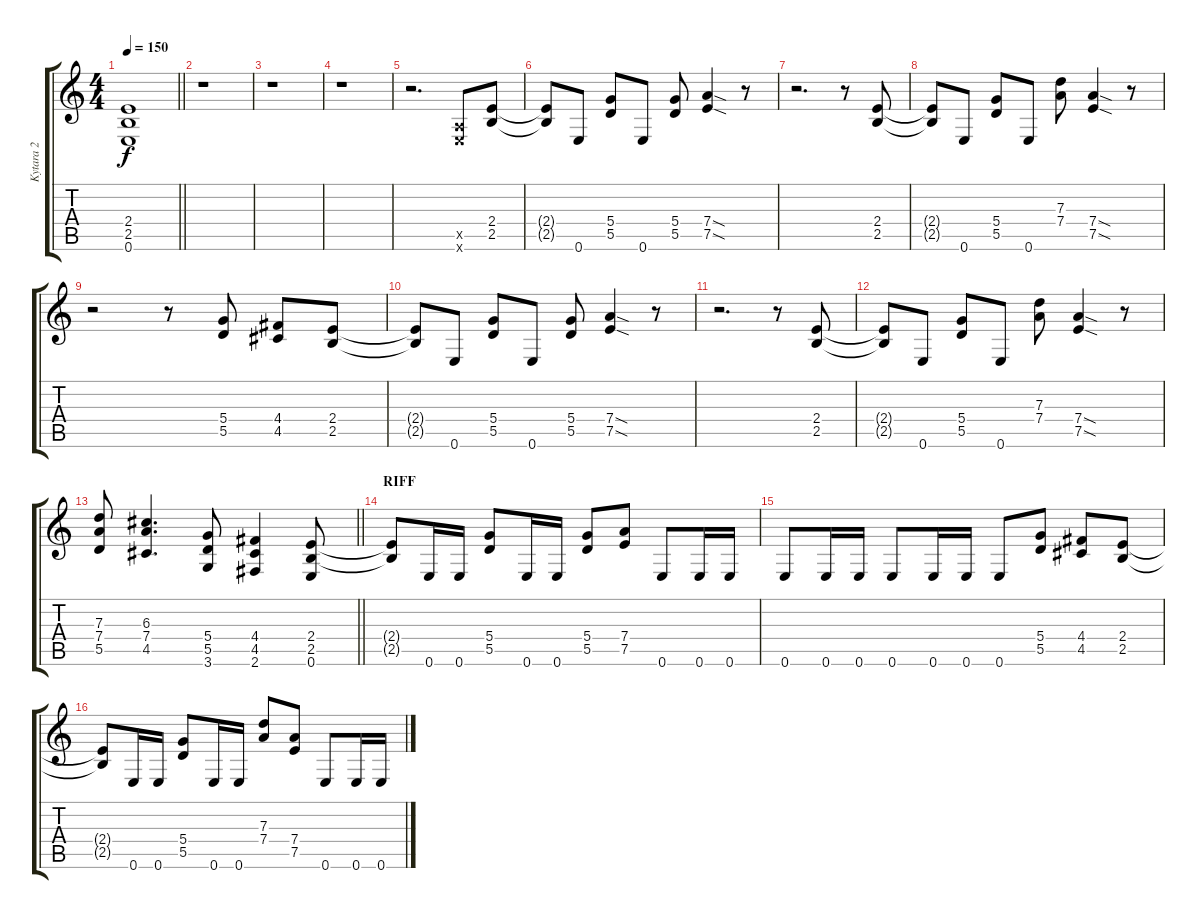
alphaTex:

\track ("Kytara 2" "Kytara 2") {instrument distortionguitar}
\staff {score tabs}
\tuning (E4 B3 G3 D3 A2 E2) {hide}
\ts (4 4)
\tempo 150
\clef g2
\barLineRight lightlight
\ks c
(2.4{t} 2.5{t} 0.6{t}).1{dy f} |
\section ("" "")
r.1 |
r.1 |
r.1 |
r.2{d volume 11} (0.5{x} 0.6{x}).8 (2.4 2.5).8 |
(2.4{t} 2.5{t}).8 0.6.8 (5.4 5.5).8 0.6.8 (5.4 5.5).8 (7.4{sod} 7.5{sod}).4 r.8 |
r.2{d} r.8 (2.4 2.5).8 |
(2.4{t} 2.5{t}).8 0.6.8 (5.4 5.5).8 0.6.8 (7.3 7.4).8 (7.4{sod} 7.5{sod}).4 r.8 |
r.2 r.8 (5.4 5.5).8 (4.4 4.5).8 (2.4 2.5).8 |
(2.4{t} 2.5{t}).8 0.6.8 (5.4 5.5).8 0.6.8 (5.4 5.5).8 (7.4{sod} 7.5{sod}).4 r.8 |
r.2{d} r.8 (2.4 2.5).8 |
(2.4{t} 2.5{t}).8 0.6.8 (5.4 5.5).8 0.6.8 (7.3 7.4).8 (7.4{sod} 7.5{sod}).4 r.8 |
\barLineRight lightlight
(7.3 7.4 5.5).8 (6.3 7.4 4.5).4{d} (5.4 5.5 3.6).8 (4.4 4.5 2.6).4 (2.4 2.5 0.6).8 |
\section ("" "RIFF")
(2.4{t} 2.5{t}).8 0.6.16 0.6.16 (5.4 5.5).8 0.6.16 0.6.16 (5.4 5.5).8 (7.4 7.5).8 0.6.8 0.6.16 0.6.16 |
0.6.8 0.6.16 0.6.16 0.6.8 0.6.16 0.6.16 0.6.8 (5.4 5.5).8 (4.4 4.5).8 (2.4 2.5).8 |
(2.4{t} 2.5{t}).8 0.6.16 0.6.16 (5.4 5.5).8 0.6.16 0.6.16 (7.3 7.4).8 (7.4 7.5).8 0.6.8 0.6.16 0.6.16
